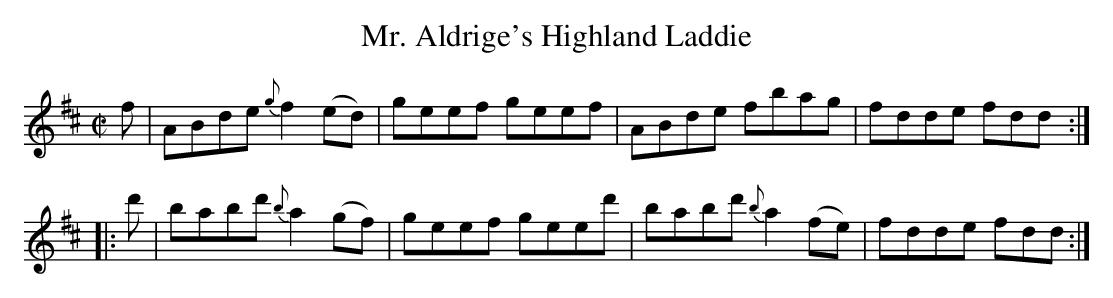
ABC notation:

X:1
T:Mr. Aldrige's Highland Laddie
M:C|
L:1/8
K:D
f|ABde {g}f2 (ed)|geef geef|ABde fbag|fdde fdd:|
|:d'|babd' {b}a2 (gf)|geef geed'|babd' {b}a2 (fe)|fdde fdd:|]
